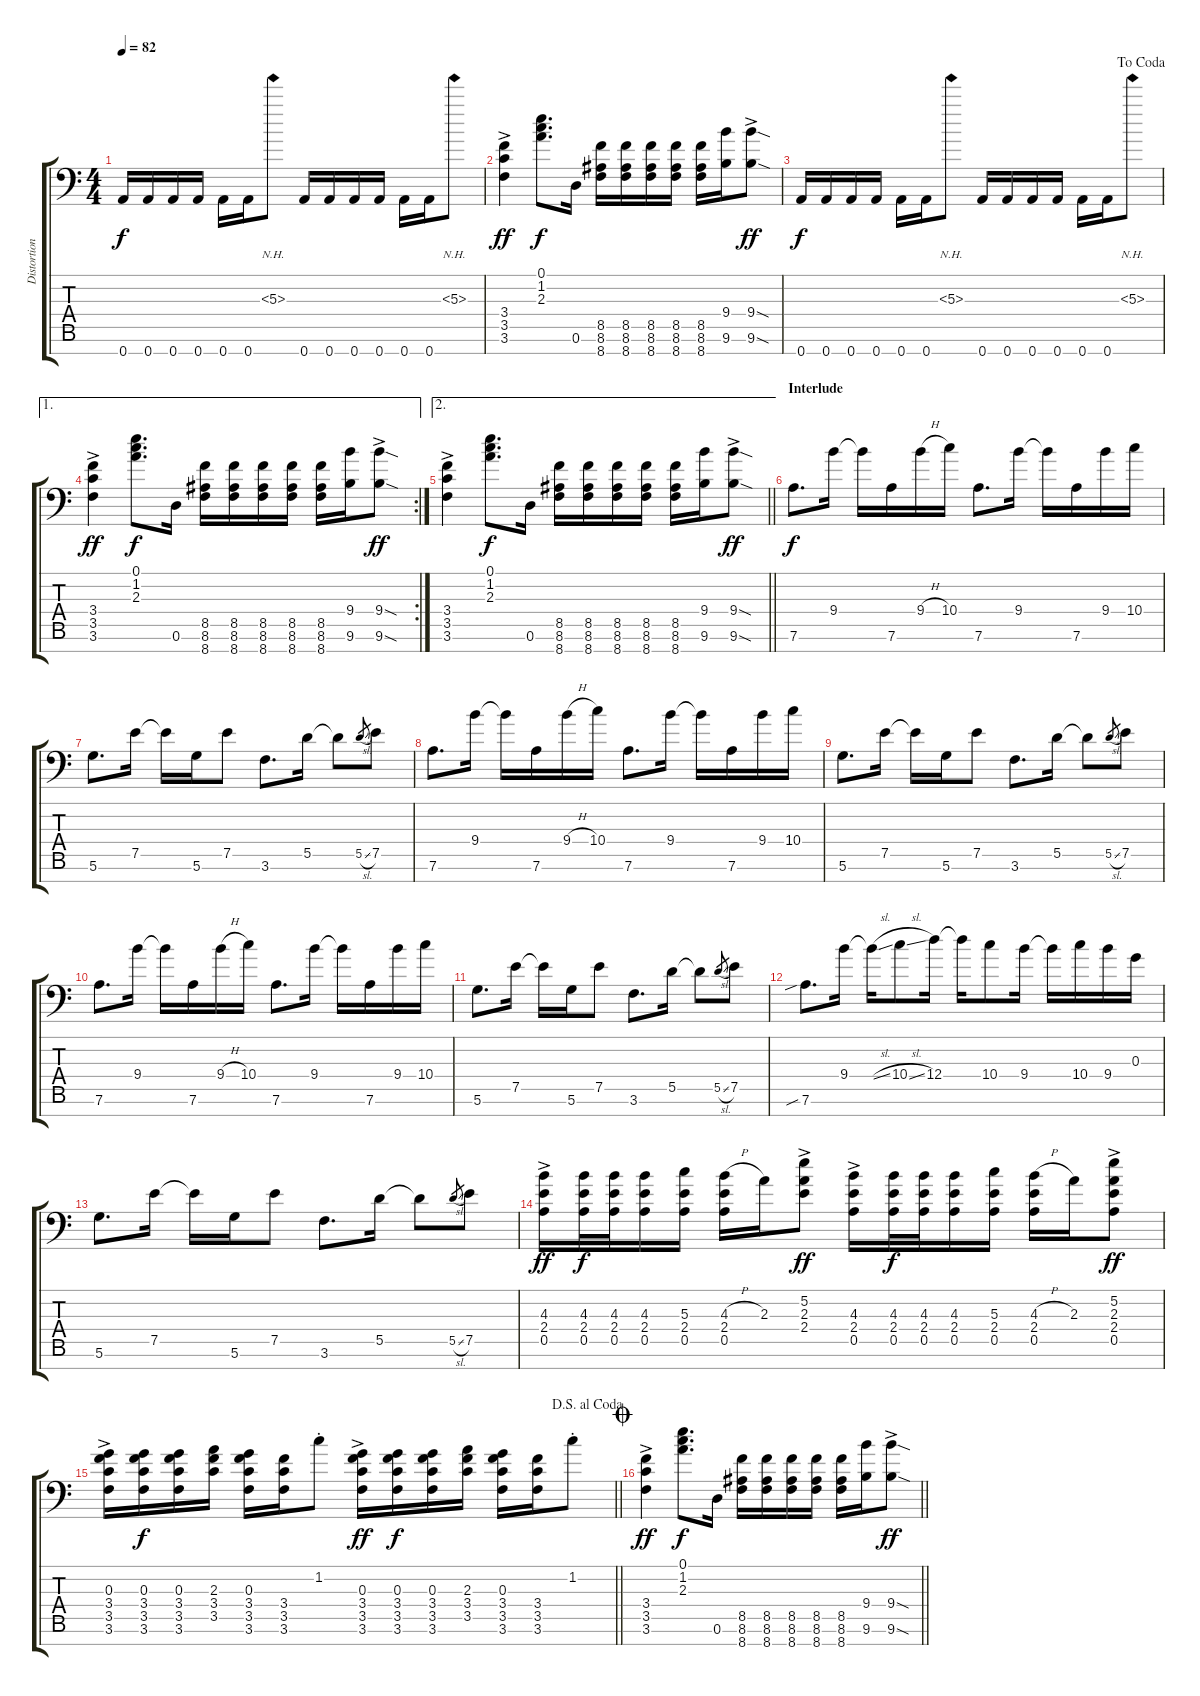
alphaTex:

\track ("Distortion" "Distortion") {instrument distortionguitar}
\staff {score tabs}
\tuning (E4 B3 G3 D3 A2 D2 A1) {hide}
\ts (4 4)
\tempo 82
\clef f4
\ks c
0.7.16{dy f} 0.7.16 0.7.16 0.7.16 0.7.16 0.7.16 5.3{nh}.8 0.7.16 0.7.16 0.7.16 0.7.16 0.7.16 0.7.16 5.3{nh}.8 |
(3.4{ac} 3.5{ac} 3.6{ac}).4{dy ff} (0.1 1.2 2.3).8{d dy f} 0.6.16 (8.5 8.6 8.7).16 (8.5 8.6 8.7).16 (8.5 8.6 8.7).16 (8.5 8.6 8.7).16 (8.5 8.6 8.7).16 (9.4 9.6).16 (9.4{sod ac} 9.6{sod ac}).8{dy ff} |
\jump dacoda
0.7.16{dy f} 0.7.16 0.7.16 0.7.16 0.7.16 0.7.16 5.3{nh}.8 0.7.16 0.7.16 0.7.16 0.7.16 0.7.16 0.7.16 5.3{nh}.8 |
\ae 1
\rc 2
(3.4{ac} 3.5{ac} 3.6{ac}).4{dy ff} (0.1 1.2 2.3).8{d dy f} 0.6.16 (8.5 8.6 8.7).16 (8.5 8.6 8.7).16 (8.5 8.6 8.7).16 (8.5 8.6 8.7).16 (8.5 8.6 8.7).16 (9.4 9.6).16 (9.4{sod ac} 9.6{sod ac}).8{dy ff} |
\ae 2
\barLineRight lightlight
(3.4{ac} 3.5{ac} 3.6{ac}).4 (0.1 1.2 2.3).8{d dy f} 0.6.16 (8.5 8.6 8.7).16 (8.5 8.6 8.7).16 (8.5 8.6 8.7).16 (8.5 8.6 8.7).16 (8.5 8.6 8.7).16 (9.4 9.6).16 (9.4{sod ac} 9.6{sod ac}).8{dy ff} |
\section ("" "Interlude")
7.6.8{d dy f} 9.4.16 9.4{t}.16 7.6.16 9.4{h}.16 10.4.16 7.6.8{d} 9.4.16 9.4{t}.16 7.6.16 9.4.16 10.4.16 |
5.6.8{d} 7.5.16 7.5{t}.16 5.6.16 7.5.8 3.6.8{d} 5.5.16 5.5{t}.8 5.5{sl}.8{gr} 7.5.8 |
7.6.8{d} 9.4.16 9.4{t}.16 7.6.16 9.4{h}.16 10.4.16 7.6.8{d} 9.4.16 9.4{t}.16 7.6.16 9.4.16 10.4.16 |
5.6.8{d} 7.5.16 7.5{t}.16 5.6.16 7.5.8 3.6.8{d} 5.5.16 5.5{t}.8 5.5{sl}.8{gr} 7.5.8 |
7.6.8{d} 9.4.16 9.4{t}.16 7.6.16 9.4{h}.16 10.4.16 7.6.8{d} 9.4.16 9.4{t}.16 7.6.16 9.4.16 10.4.16 |
5.6.8{d} 7.5.16 7.5{t}.16 5.6.16 7.5.8 3.6.8{d} 5.5.16 5.5{t}.8 5.5{sl}.8{gr} 7.5.8 |
7.6{sib}.8{d} 9.4.16 9.4{sl t}.16 10.4{sl}.8 12.4.16 12.4{t}.16 10.4.8 9.4.16 9.4{t}.16 10.4.16 9.4.16 0.3.16 |
5.6.8{d} 7.5.16 7.5{t}.16 5.6.16 7.5.8 3.6.8{d} 5.5.16 5.5{t}.8 5.5{sl}.8{gr} 7.5.8 |
(4.3{ac} 2.4{ac} 0.5{ac}).16{dy ff} (4.3 2.4 0.5).32{dy f} (4.3 2.4 0.5).32 (4.3 2.4 0.5).16 (5.3 2.4 0.5).16 (4.3{h} 2.4 0.5).16 2.3.16 (5.2{ac} 2.3{ac} 2.4{ac}).8{dy ff} (4.3{ac} 2.4{ac} 0.5{ac}).16 (4.3 2.4 0.5).32{dy f} (4.3 2.4 0.5).32 (4.3 2.4 0.5).16 (5.3 2.4 0.5).16 (4.3{h} 2.4 0.5).16 2.3.16 (5.2{ac} 2.3{ac} 2.4{ac} 0.5{ac}).8{dy ff} |
\jump dalsegnoalcoda
\barLineRight lightlight
(0.3{ac} 3.4{ac} 3.5{ac} 3.6{ac}).16 (0.3 3.4 3.5 3.6).16{dy f} (0.3 3.4 3.5 3.6).16 (2.3 3.4 3.5).16 (0.3 3.4 3.5 3.6).16 (3.4 3.5 3.6).16 1.2{st}.8 (0.3{ac} 3.4{ac} 3.5{ac} 3.6{ac}).16{dy ff} (0.3 3.4 3.5 3.6).16{dy f} (0.3 3.4 3.5 3.6).16 (2.3 3.4 3.5).16 (0.3 3.4 3.5 3.6).16 (3.4 3.5 3.6).16 1.2{st}.8 |
\jump coda
\barLineRight lightlight
(3.4{ac} 3.5{ac} 3.6{ac}).4{dy ff} (0.1 1.2 2.3).8{d dy f} 0.6.16 (8.5 8.6 8.7).16 (8.5 8.6 8.7).16 (8.5 8.6 8.7).16 (8.5 8.6 8.7).16 (8.5 8.6 8.7).16 (9.4 9.6).16 (9.4{sod ac} 9.6{sod ac}).8{dy ff}
